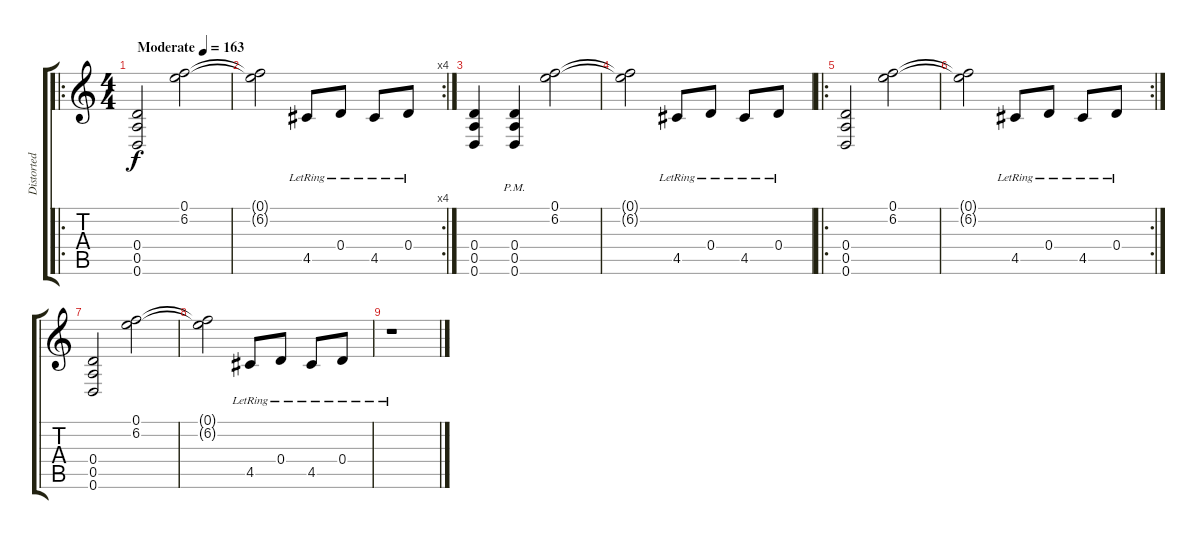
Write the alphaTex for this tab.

\track ("Distorted Guitar 2" "Distorted ") {instrument distortionguitar}
\staff {score tabs}
\tuning (E4 B3 G3 D3 A2 D2) {hide}
\ro
\ts (4 4)
\tempo (163 "Moderate")
\clef g2
\ks c
(0.4 0.5 0.6).2{dy f instrument distortionguitar} (0.1 6.2).2 |
\rc 4
(0.1{t} 6.2{t}).2 4.5{lr}.8 0.4{lr}.8 4.5{lr}.8 0.4{lr}.8 |
(0.4 0.5 0.6).4 (0.4{pm} 0.5{pm} 0.6{pm}).4 (0.1 6.2).2 |
(0.1{t} 6.2{t}).2 4.5{lr}.8 0.4{lr}.8 4.5{lr}.8 0.4{lr}.8 |
\ro
(0.4 0.5 0.6).2 (0.1 6.2).2 |
\rc 2
(0.1{t} 6.2{t}).2 4.5{lr}.8 0.4{lr}.8 4.5{lr}.8 0.4{lr}.8 |
(0.4 0.5 0.6).2 (0.1 6.2).2 |
(0.1{t} 6.2{t}).2 4.5{lr}.8 0.4{lr}.8 4.5{lr}.8 0.4{lr}.8 |
r.1
